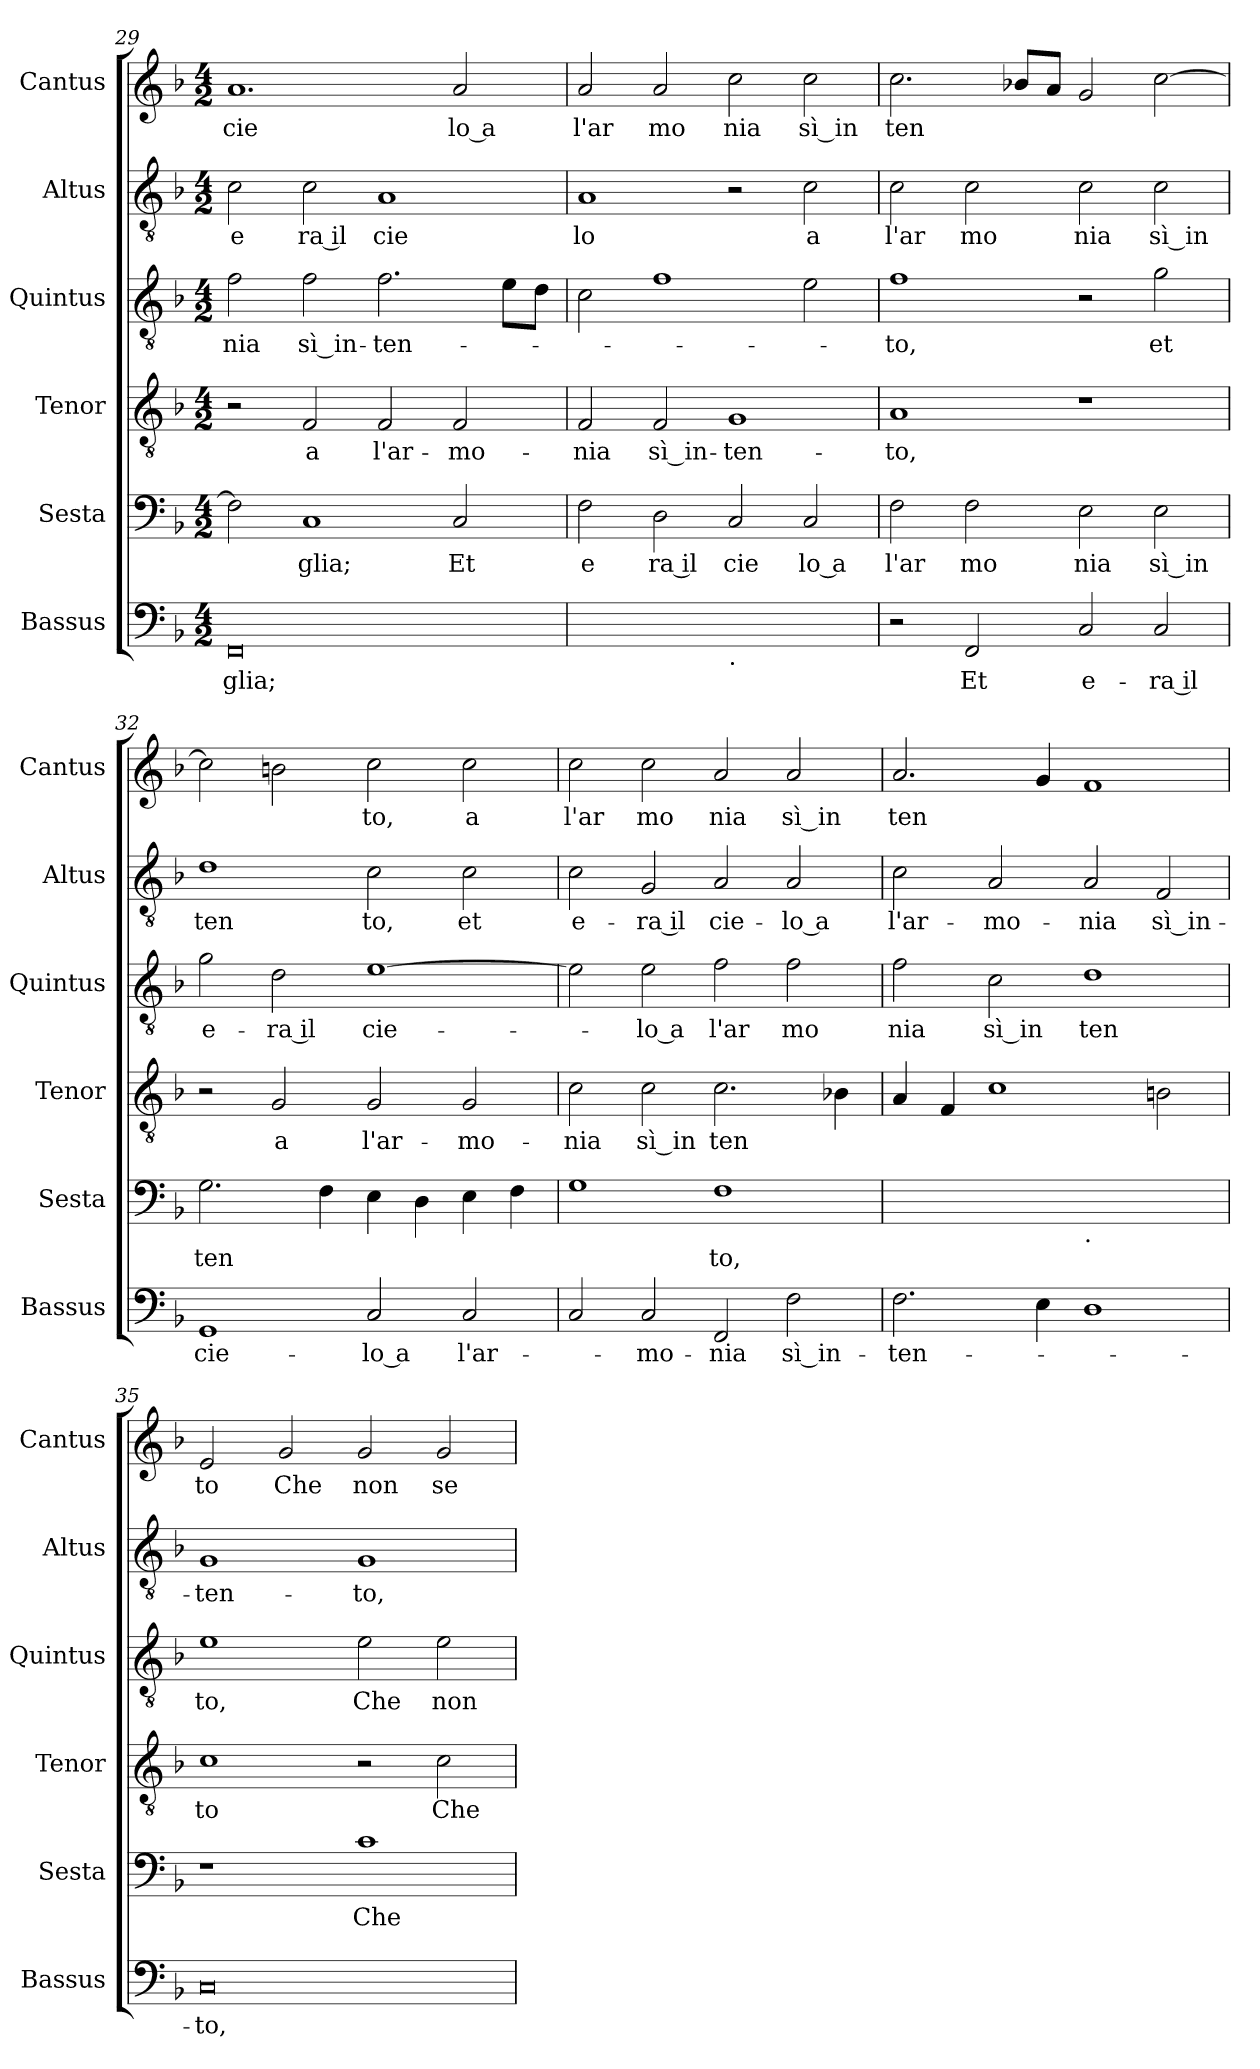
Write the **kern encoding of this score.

**kern	**text	**kern	**text	**kern	**text	**kern	**text	**kern	**text	**kern	**text
*part6	*part6	*part5	*part5	*part4	*part4	*part3	*part3	*part2	*part2	*part1	*part1
*staff6	*staff6	*staff5	*staff5	*staff4	*staff4	*staff3	*staff3	*staff2	*staff2	*staff1	*staff1
*I"Bassus	*	*I"Sesta	*	*I"Tenor	*	*I"Quintus	*	*I"Altus	*	*I"Cantus	*
*I'Bassus	*	*I'Sesta	*	*I'Tenor	*	*I'Quintus	*	*I'Altus	*	*I'Cantus	*
*clefF4	*	*clefF4	*	*clefGv2	*	*clefGv2	*	*clefGv2	*	*clefG2	*
*k[b-]	*	*k[b-]	*	*k[b-]	*	*k[b-]	*	*k[b-]	*	*k[b-]	*
*F:	*	*F:	*	*F:	*	*F:	*	*F:	*	*F:	*
*M4/2	*	*M4/2	*	*M4/2	*	*M4/2	*	*M4/2	*	*M4/2	*
=29	=29	=29	=29	=29	=29	=29	=29	=29	=29	=29	=29
!	!LO:LY:b	!	!	!	!	!	!LO:LY:b	!	!LO:LY:b	!	!LO:LY:b
0FF	-glia;	2F\]	.	2r	.	2f\	-nia	2c\	e	1.a	cie
!	!	!	!LO:LY:b	!	!LO:LY:b	!	!LO:LY:b	!	!LO:LY:b	!	!
.	.	1C	glia;	2F/	a	2f\	sì in-	2c\	ra il	.	.
!	!	!	!	!	!LO:LY:b	!	!LO:LY:b	!	!LO:LY:b	!	!
.	.	.	.	2F/	l'ar-	2.f\	-ten-	1A	cie	.	.
!	!	!	!LO:LY:b	!	!LO:LY:b	!	!	!	!	!	!LO:LY:b
.	.	2C/	Et	2F/	-mo-	.	.	.	.	2a/	lo a
.	.	.	.	.	.	8e\L	.	.	.	.	.
.	.	.	.	.	.	8d\J	.	.	.	.	.
=30	=30	=30	=30	=30	=30	=30	=30	=30	=30	=30	=30
!	!	!	!LO:LY:b	!	!LO:LY:b	!	!	!	!LO:LY:b	!	!LO:LY:b
*^	*	*	*	*	*	*	*	*	*	*	*
0ryy	1ryy	.	2F\	e	2F/	-nia	2c\	.	1A	lo	2a/	l'ar
!	!	!	!	!LO:LY:b	!	!LO:LY:b	!	!	!	!	!	!LO:LY:b
.	.	.	2D\	ra il	2F/	sì in-	1f	.	.	.	2a/	mo
!	!LO:TX:b:t=.	!	!	!	!	!	!	!	!	!	!	!
!	!	!	!	!LO:LY:b	!	!LO:LY:b	!	!	!	!	!	!LO:LY:b
.	1ryy	.	2C/	cie	1G	-ten-	.	.	2r	.	2cc\	nia
!	!	!	!	!LO:LY:b	!	!	!	!	!	!LO:LY:b	!	!LO:LY:b
.	.	.	2C/	lo a	.	.	2e\	.	2c\	a	2cc\	sì in
=31	=31	=31	=31	=31	=31	=31	=31	=31	=31	=31	=31	=31
!	!	!	!	!LO:LY:b	!	!LO:LY:b	!	!LO:LY:b	!	!LO:LY:b	!	!LO:LY:b
*v	*v	*	*	*	*	*	*	*	*	*	*	*
2r	.	2F\	l'ar	1A	-to,	1f	-to,	2c\	l'ar	2.cc\	ten
!	!LO:LY:b	!	!LO:LY:b	!	!	!	!	!	!LO:LY:b	!	!
2FF/	Et	2F\	mo	.	.	.	.	2c\	mo	.	.
.	.	.	.	.	.	.	.	.	.	8b-X/L	.
.	.	.	.	.	.	.	.	.	.	8a/J	.
!	!LO:LY:b	!	!LO:LY:b	!	!	!	!	!	!LO:LY:b	!	!
2C/	e-	2E\	nia	1r	.	2r	.	2c\	nia	2g/	.
!	!LO:LY:b	!	!LO:LY:b	!	!	!	!LO:LY:b	!	!LO:LY:b	!	!
2C/	-ra il	2E\	sì in	.	.	2g\	et	2c\	sì in	[2cc\	.
=32	=32	=32	=32	=32	=32	=32	=32	=32	=32	=32	=32
!	!LO:LY:b	!	!LO:LY:b	!	!	!	!LO:LY:b	!	!LO:LY:b	!	!
1GG	cie-	2.G\	ten	2r	.	2g\	e-	1d	ten	2cc\]	.
!	!	!	!	!	!LO:LY:b	!	!LO:LY:b	!	!	!	!
.	.	.	.	2G/	a	2d\	-ra il	.	.	2b\	.
.	.	4F\	.	.	.	.	.	.	.	.	.
!	!LO:LY:b	!	!	!	!LO:LY:b	!	!LO:LY:b	!	!LO:LY:b	!	!LO:LY:b
2C/	-lo a	4E\	.	2G/	l'ar-	[1e	cie-	2c\	to,	2cc\	to,
.	.	4D\	.	.	.	.	.	.	.	.	.
!	!LO:LY:b	!	!	!	!LO:LY:b	!	!	!	!LO:LY:b	!	!LO:LY:b
2C/	l'ar-	4E\	.	2G/	-mo-	.	.	2c\	et	2cc\	a
.	.	4F\	.	.	.	.	.	.	.	.	.
=33	=33	=33	=33	=33	=33	=33	=33	=33	=33	=33	=33
!	!	!	!	!	!LO:LY:b	!	!	!	!LO:LY:b	!	!LO:LY:b
2C/	.	1G	.	2c\	-nia	2e\]	.	2c\	e-	2cc\	l'ar
!	!LO:LY:b	!	!	!	!LO:LY:b	!	!LO:LY:b	!	!LO:LY:b	!	!LO:LY:b
2C/	-mo-	.	.	2c\	sì in	2e\	-lo a	2G/	-ra il	2cc\	mo
!	!LO:LY:b	!	!LO:LY:b	!	!LO:LY:b	!	!LO:LY:b	!	!LO:LY:b	!	!LO:LY:b
2FF/	-nia	1F	to,	2.c\	ten	2f\	l'ar	2A/	cie-	2a/	nia
!	!LO:LY:b	!	!	!	!	!	!LO:LY:b	!	!LO:LY:b	!	!LO:LY:b
2F\	sì in-	.	.	.	.	2f\	mo	2A/	-lo a	2a/	sì in
.	.	.	.	4B-X\	.	.	.	.	.	.	.
=34	=34	=34	=34	=34	=34	=34	=34	=34	=34	=34	=34
!	!LO:LY:b	!	!	!	!	!	!LO:LY:b	!	!LO:LY:b	!	!LO:LY:b
*	*	*^	*	*	*	*	*	*	*	*	*
2.F\	-ten-	0ryy	1ryy	.	4A/	.	2f\	nia	2c\	l'ar-	2.a/	ten
.	.	.	.	.	4F/	.	.	.	.	.	.	.
!	!	!	!	!	!	!	!	!LO:LY:b	!	!LO:LY:b	!	!
.	.	.	.	.	1c	.	2c\	sì in	2A/	-mo-	.	.
4E\	.	.	.	.	.	.	.	.	.	.	4g/	.
!	!	!	!LO:TX:b:t=.	!	!	!	!	!	!	!	!	!
!	!	!	!	!	!	!	!	!LO:LY:b	!	!LO:LY:b	!	!
1D	.	.	1ryy	.	.	.	1d	ten	2A/	-nia	1f	.
!	!	!	!	!	!	!	!	!	!	!LO:LY:b	!	!
.	.	.	.	.	2B\	.	.	.	2F/	sì in-	.	.
=35	=35	=35	=35	=35	=35	=35	=35	=35	=35	=35	=35	=35
!	!LO:LY:b	!	!	!	!	!LO:LY:b	!	!LO:LY:b	!	!LO:LY:b	!	!LO:LY:b
*	*	*v	*v	*	*	*	*	*	*	*	*	*
0C	-to,	1r	.	1c	to	1e	to,	1G	-ten-	2e/	to
!	!	!	!	!	!	!	!	!	!	!	!LO:LY:b
.	.	.	.	.	.	.	.	.	.	2g/	Che
!	!	!	!LO:LY:b	!	!	!	!LO:LY:b	!	!LO:LY:b	!	!LO:LY:b
.	.	1c	Che	2r	.	2e\	Che	1G	-to,	2g/	non
!	!	!	!	!	!LO:LY:b	!	!LO:LY:b	!	!	!	!LO:LY:b
.	.	.	.	2c\	Che	2e\	non	.	.	2g/	se
=	=	=	=	=	=	=	=	=	=	=	=
*-	*-	*-	*-	*-	*-	*-	*-	*-	*-	*-	*-
